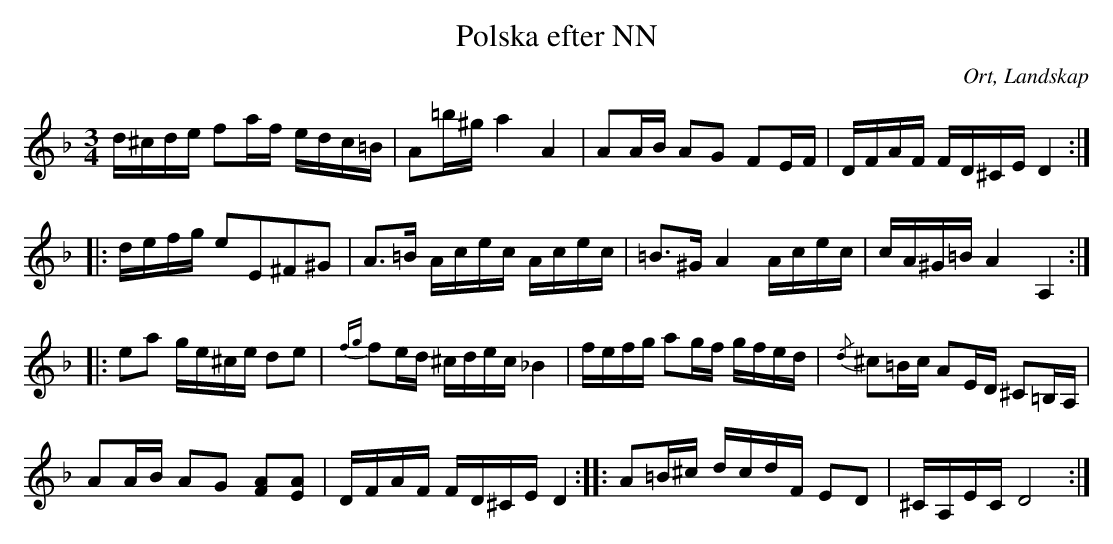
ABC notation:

X:1
T:Polska efter NN
O:Ort, Landskap
M:3/4
L:1/16
K:Dm
d^cde f2af edc=B |A2=b^g a4 A4 |A2AB A2G2 F2EF |DFAF FD^CE D4 :|
|:defg e2E2^F2^G2| A2>=B2 Acec Acec| =B2>^G2 A4 Acec|cA^G=B A4 A,4:|
|:e2a2 ge^ce d2e2 |{fg}f2ed ^cdec _B4|fefg a2gf gfed |{/d}^c2=Bc A2ED ^C2=B,A, |
A2AB A2G2 [F2A2][E2A2]| DFAF FD^CE D4 :: A2=B^c dcdF E2D2 |^CA,EC D8:|
